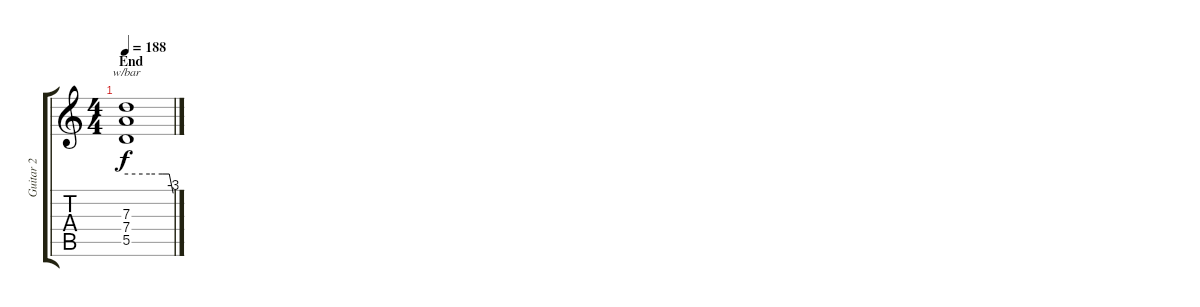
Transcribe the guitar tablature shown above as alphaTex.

\track ("Guitar 2" "Guitar 2") {instrument distortionguitar}
\staff {score tabs}
\tuning (E4 B3 G3 D3 A2 E2) {hide}
\ts (4 4)
\section ("" "End")
\tempo 188
\clef g2
\ks c
(7.3 7.4 5.5).1{tbe (custom default 0 0 30 0 46 0 55 0 60 -12) dy f}
